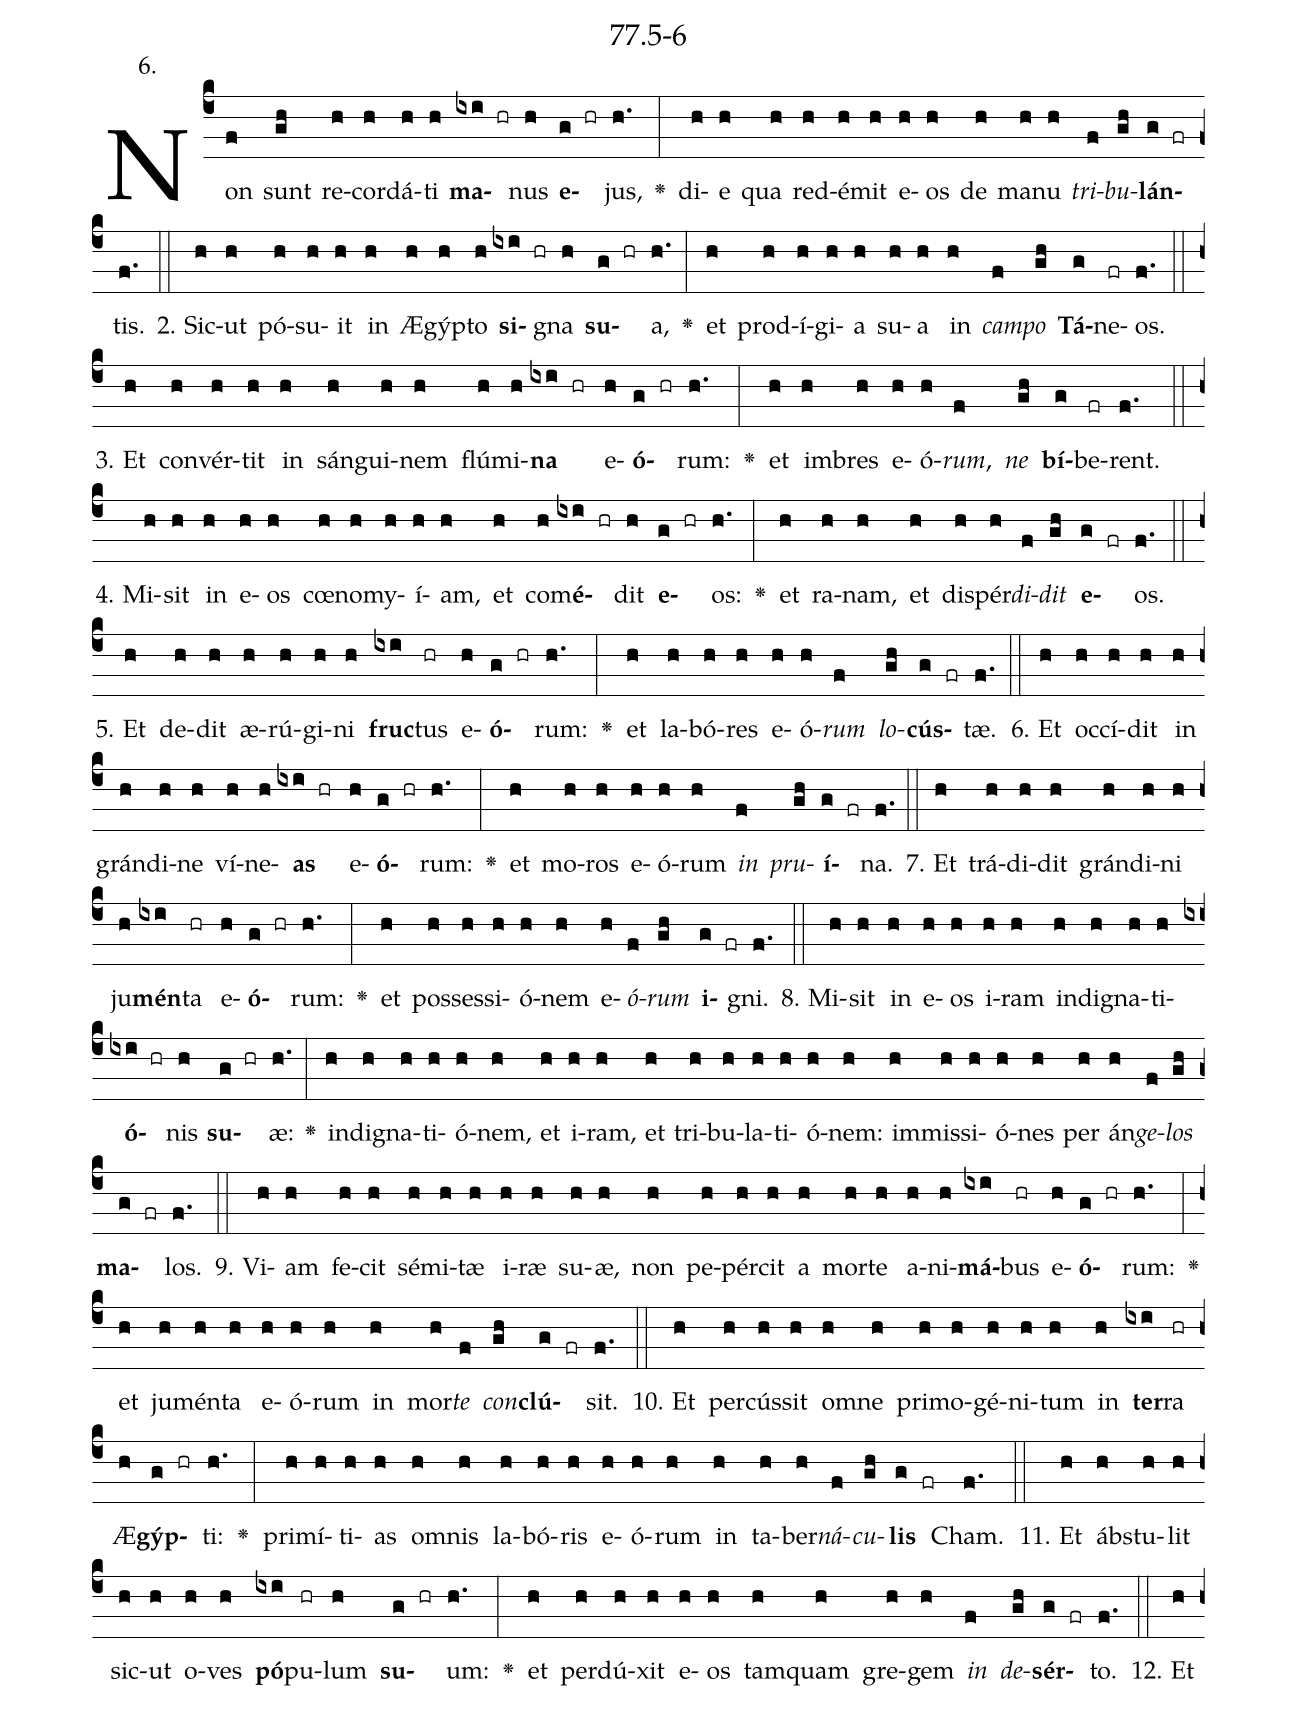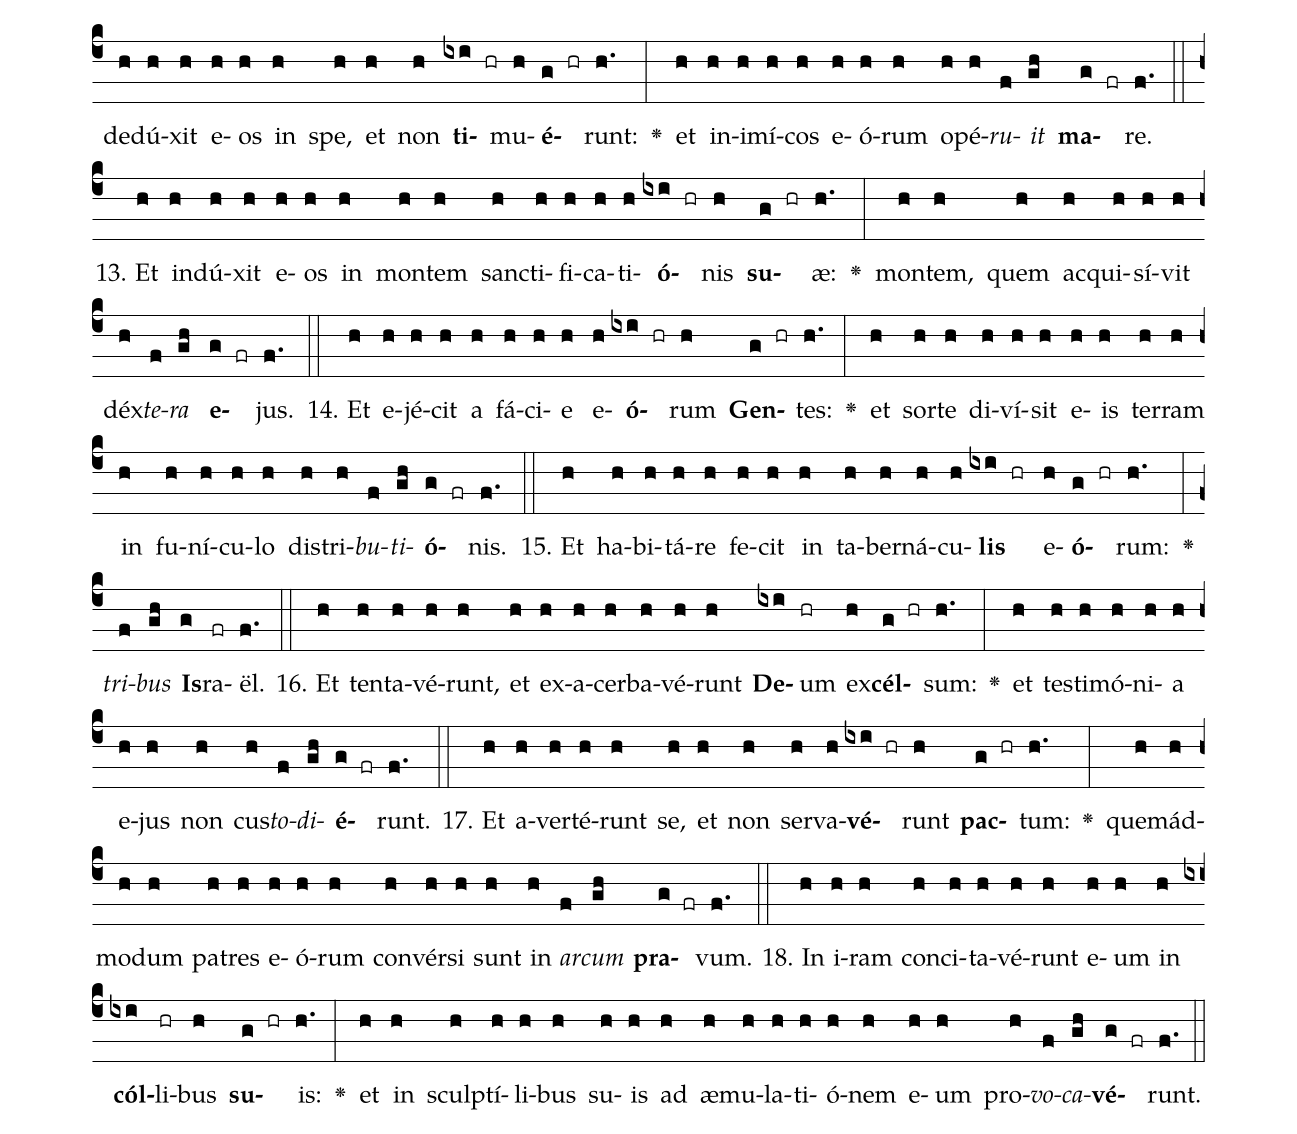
name: 77.5-6;
annotation: 6.;
%%
(c4)Non(f) sunt(gh) re(h)cor(h)dá(h)ti(h) <b>ma</b>(ixi hr)nus(h) <b>e</b>(g hr)jus,(h.) <v>\greheightstar</v>(:) di(h)e(h) qua(h) red(h)é(h)mit(h) e(h)os(h) de(h) ma(h)nu(h) <i>tri</i>(f)<i>bu</i>(gh)<b>lán</b>(g fr)tis.(f.) (::)
2. Sic(h)ut(h) pó(h)su(h)it(h) in(h) Æ(h)gýp(h)to(h) <b>si</b>(ixi hr)gna(h) <b>su</b>(g hr)a,(h.) <v>\greheightstar</v>(:) et(h) prod(h)í(h)gi(h)a(h) su(h)a(h) in(h) <i>cam</i>(f)<i>po</i>(gh) <b>Tá</b>(g)ne(fr)os.(f.) (::)
3. Et(h) con(h)vér(h)tit(h) in(h) sán(h)gui(h)nem(h) flú(h)mi(h)<b>na</b>(ixi hr) e(h)<b>ó</b>(g hr)rum:(h.) <v>\greheightstar</v>(:) et(h) im(h)bres(h) e(h)ó(h)<i>rum</i>,(f) <i>ne</i>(gh) <b>bí</b>(g)be(fr)rent.(f.) (::)
4. Mi(h)sit(h) in(h) e(h)os(h) cœ(h)no(h)my(h)í(h)am,(h) et(h) com(h)<b>é</b>(ixi hr)dit(h) <b>e</b>(g hr)os:(h.) <v>\greheightstar</v>(:) et(h) ra(h)nam,(h) et(h) dis(h)pér(h)<i>di</i>(f)<i>dit</i>(gh) <b>e</b>(g fr)os.(f.) (::)
5. Et(h) de(h)dit(h) æ(h)rú(h)gi(h)ni(h) <b>fruc</b>(ixi)tus(hr) e(h)<b>ó</b>(g hr)rum:(h.) <v>\greheightstar</v>(:) et(h) la(h)bó(h)res(h) e(h)ó(h)<i>rum</i>(f) <i>lo</i>(gh)<b>cús</b>(g fr)tæ.(f.) (::)
6. Et(h) oc(h)cí(h)dit(h) in(h) grán(h)di(h)ne(h) ví(h)ne(h)<b>as</b>(ixi hr) e(h)<b>ó</b>(g hr)rum:(h.) <v>\greheightstar</v>(:) et(h) mo(h)ros(h) e(h)ó(h)rum(h) <i>in</i>(f) <i>pru</i>(gh)<b>í</b>(g fr)na.(f.) (::)
7. Et(h) trá(h)di(h)dit(h) grán(h)di(h)ni(h) ju(h)<b>mén</b>(ixi)ta(hr) e(h)<b>ó</b>(g hr)rum:(h.) <v>\greheightstar</v>(:) et(h) pos(h)ses(h)si(h)ó(h)nem(h) e(h)<i>ó</i>(f)<i>rum</i>(gh) <b>i</b>(g fr)gni.(f.) (::)
8. Mi(h)sit(h) in(h) e(h)os(h) i(h)ram(h) in(h)di(h)gna(h)ti(h)<b>ó</b>(ixi hr)nis(h) <b>su</b>(g hr)æ:(h.) <v>\greheightstar</v>(:) in(h)di(h)gna(h)ti(h)ó(h)nem,(h) et(h) i(h)ram,(h) et(h) tri(h)bu(h)la(h)ti(h)ó(h)nem:(h) im(h)mis(h)si(h)ó(h)nes(h) per(h) án(h)<i>ge</i>(f)<i>los</i>(gh) <b>ma</b>(g fr)los.(f.) (::)
9. Vi(h)am(h) fe(h)cit(h) sé(h)mi(h)tæ(h) i(h)ræ(h) su(h)æ,(h) non(h) pe(h)pér(h)cit(h) a(h) mor(h)te(h) a(h)ni(h)<b>má</b>(ixi)bus(hr) e(h)<b>ó</b>(g hr)rum:(h.) <v>\greheightstar</v>(:) et(h) ju(h)mén(h)ta(h) e(h)ó(h)rum(h) in(h) mor(h)<i>te</i>(f) <i>con</i>(gh)<b>clú</b>(g fr)sit.(f.) (::)
10. Et(h) per(h)cús(h)sit(h) om(h)ne(h) pri(h)mo(h)gé(h)ni(h)tum(h) in(h) <b>ter</b>(ixi)ra(hr) Æ(h)<b>gýp</b>(g hr)ti:(h.) <v>\greheightstar</v>(:) pri(h)mí(h)ti(h)as(h) om(h)nis(h) la(h)bó(h)ris(h) e(h)ó(h)rum(h) in(h) ta(h)ber(h)<i>ná</i>(f)<i>cu</i>(gh)<b>lis</b>(g fr) Cham.(f.) (::)
11. Et(h) ábs(h)tu(h)lit(h) sic(h)ut(h) o(h)ves(h) <b>pó</b>(ixi)pu(hr)lum(h) <b>su</b>(g hr)um:(h.) <v>\greheightstar</v>(:) et(h) per(h)dú(h)xit(h) e(h)os(h) tam(h)quam(h) gre(h)gem(h) <i>in</i>(f) <i>de</i>(gh)<b>sér</b>(g fr)to.(f.) (::)
12. Et(h) de(h)dú(h)xit(h) e(h)os(h) in(h) spe,(h) et(h) non(h) <b>ti</b>(ixi hr)mu(h)<b>é</b>(g hr)runt:(h.) <v>\greheightstar</v>(:) et(h) in(h)i(h)mí(h)cos(h) e(h)ó(h)rum(h) o(h)pé(h)<i>ru</i>(f)<i>it</i>(gh) <b>ma</b>(g fr)re.(f.) (::)
13. Et(h) in(h)dú(h)xit(h) e(h)os(h) in(h) mon(h)tem(h) sanc(h)ti(h)fi(h)ca(h)ti(h)<b>ó</b>(ixi hr)nis(h) <b>su</b>(g hr)æ:(h.) <v>\greheightstar</v>(:) mon(h)tem,(h) quem(h) ac(h)qui(h)sí(h)vit(h) déx(h)<i>te</i>(f)<i>ra</i>(gh) <b>e</b>(g fr)jus.(f.) (::)
14. Et(h) e(h)jé(h)cit(h) a(h) fá(h)ci(h)e(h) e(h)<b>ó</b>(ixi hr)rum(h) <b>Gen</b>(g hr)tes:(h.) <v>\greheightstar</v>(:) et(h) sor(h)te(h) di(h)ví(h)sit(h) e(h)is(h) ter(h)ram(h) in(h) fu(h)ní(h)cu(h)lo(h) dis(h)tri(h)<i>bu</i>(f)<i>ti</i>(gh)<b>ó</b>(g fr)nis.(f.) (::)
15. Et(h) ha(h)bi(h)tá(h)re(h) fe(h)cit(h) in(h) ta(h)ber(h)ná(h)cu(h)<b>lis</b>(ixi hr) e(h)<b>ó</b>(g hr)rum:(h.) <v>\greheightstar</v>(:) <i>tri</i>(f)<i>bus</i>(gh) <b>Is</b>(g)ra(fr)ël.(f.) (::)
16. Et(h) ten(h)ta(h)vé(h)runt,(h) et(h) ex(h)a(h)cer(h)ba(h)vé(h)runt(h) <b>De</b>(ixi)um(hr) ex(h)<b>cél</b>(g hr)sum:(h.) <v>\greheightstar</v>(:) et(h) tes(h)ti(h)mó(h)ni(h)a(h) e(h)jus(h) non(h) cus(h)<i>to</i>(f)<i>di</i>(gh)<b>é</b>(g fr)runt.(f.) (::)
17. Et(h) a(h)ver(h)té(h)runt(h) se,(h) et(h) non(h) ser(h)va(h)<b>vé</b>(ixi hr)runt(h) <b>pac</b>(g hr)tum:(h.) <v>\greheightstar</v>(:) quem(h)ád(h)mo(h)dum(h) pa(h)tres(h) e(h)ó(h)rum(h) con(h)vér(h)si(h) sunt(h) in(h) <i>ar</i>(f)<i>cum</i>(gh) <b>pra</b>(g fr)vum.(f.) (::)
18. In(h) i(h)ram(h) con(h)ci(h)ta(h)vé(h)runt(h) e(h)um(h) in(h) <b>cól</b>(ixi)li(hr)bus(h) <b>su</b>(g hr)is:(h.) <v>\greheightstar</v>(:) et(h) in(h) sculp(h)tí(h)li(h)bus(h) su(h)is(h) ad(h) æ(h)mu(h)la(h)ti(h)ó(h)nem(h) e(h)um(h) pro(h)<i>vo</i>(f)<i>ca</i>(gh)<b>vé</b>(g fr)runt.(f.) (::)
